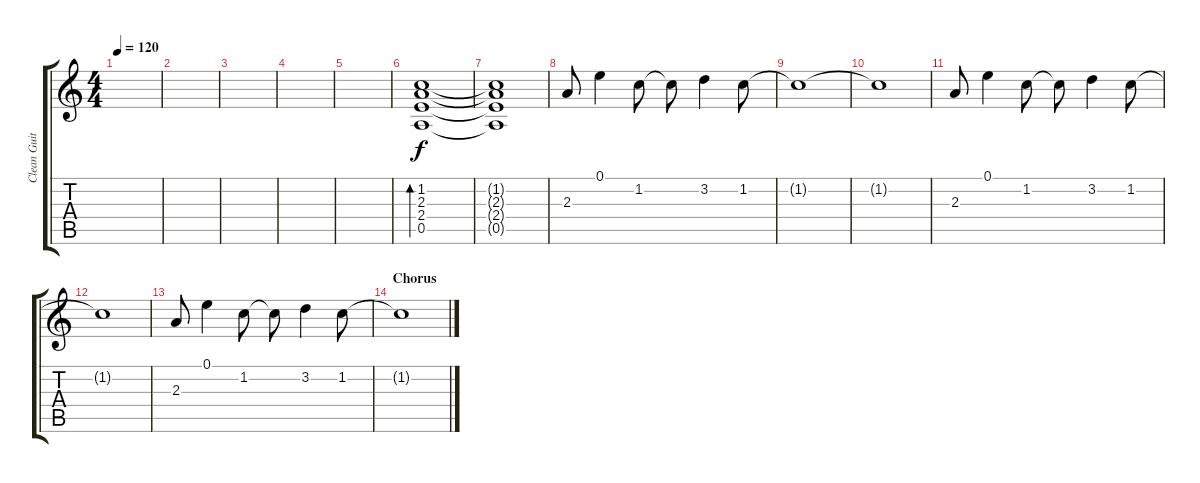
\track ("Clean Guitar" "Clean Guit") {instrument electricguitarclean}
\staff {score tabs}
\tuning (E4 B3 G3 D3 A2 E2) {hide}
\ts (4 4)
\tempo 120
\clef g2
\ks c
|
|
|
|
|
(1.2 2.3 2.4 0.5).1{bd 240} |
(1.2{t} 2.3{t} 2.4{t} 0.5{t}).1 |
2.3.8 0.1.4 1.2.8 1.2{t}.8 3.2.4 1.2.8 |
1.2{t}.1 |
1.2{t}.1 |
2.3.8 0.1.4 1.2.8 1.2{t}.8 3.2.4 1.2.8 |
1.2{t}.1 |
2.3.8 0.1.4 1.2.8 1.2{t}.8 3.2.4 1.2.8 |
\section ("" "Chorus")
1.2{t}.1
